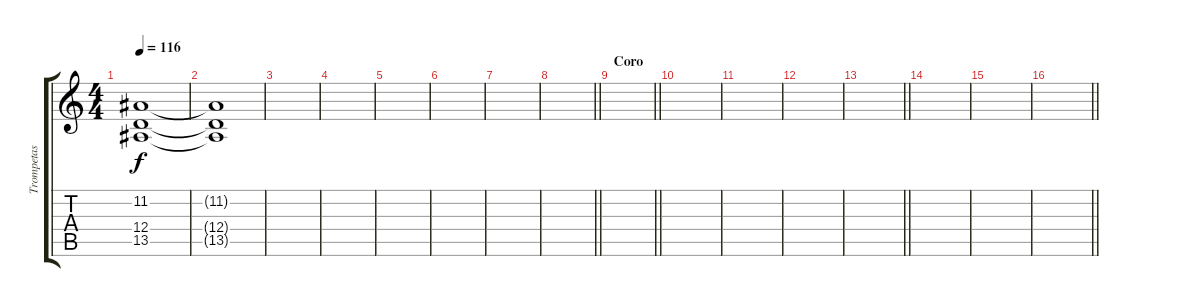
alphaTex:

\track ("Trompetas" "Trompetas") {instrument trumpet}
\staff {score tabs}
\tuning (E4 B3 G3 D3 A2 E2) {hide}
\ts (4 4)
\tempo 116
\clef g2
\ks c
(11.2 12.4 13.5).1{dy f volume 5} |
(11.2{t} 12.4{t} 13.5{t}).1 |
|
|
|
|
|
\barLineRight lightlight
|
\section ("" "Coro")
\barLineRight lightlight
|
|
|
|
\barLineRight lightlight
|
|
|
\barLineRight lightlight
